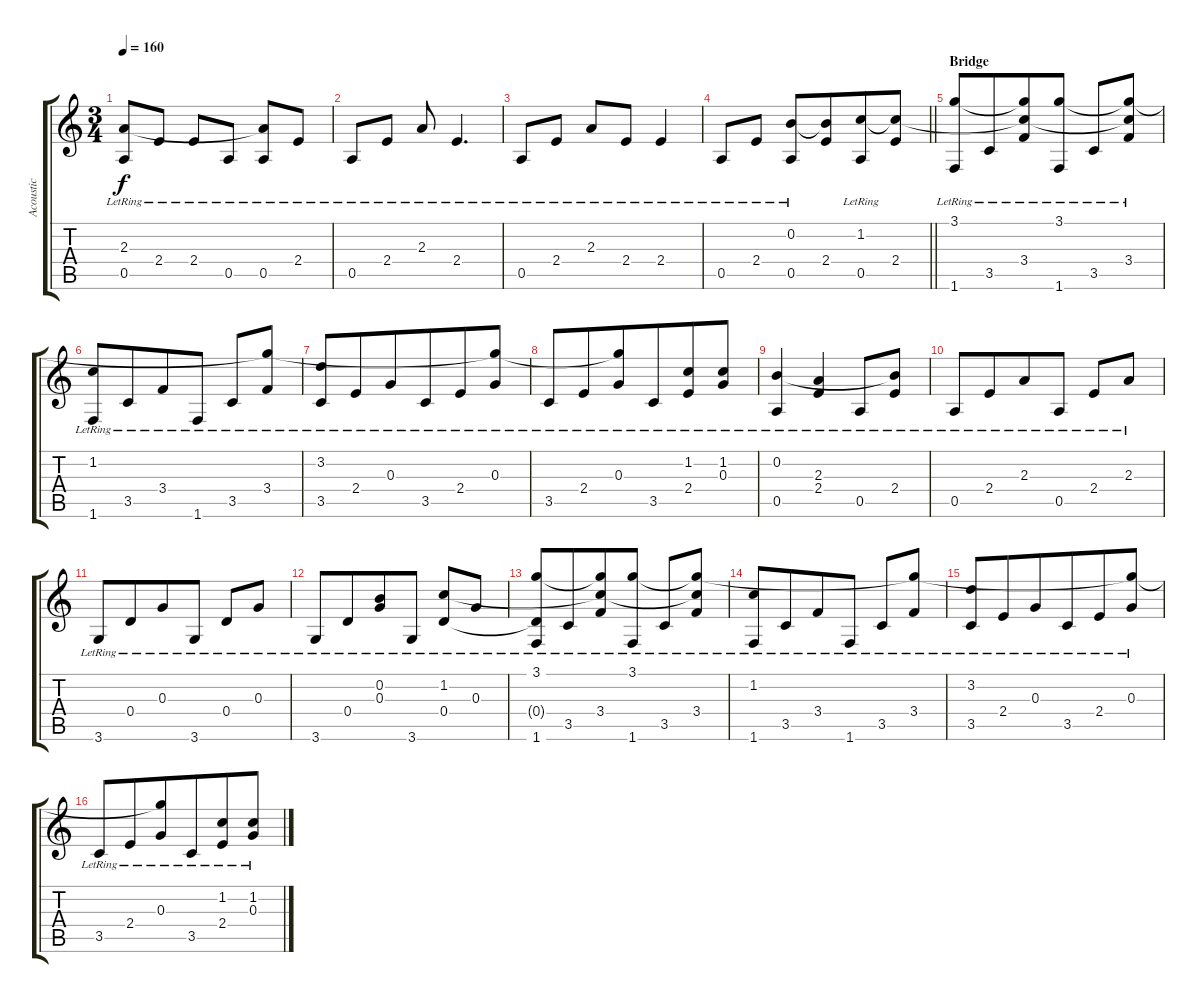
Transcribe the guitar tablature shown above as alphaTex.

\track ("Acoustic" "Acoustic") {instrument acousticguitarsteel}
\staff {score tabs}
\tuning (E4 B3 G3 D3 A2 E2) {hide}
\ts (3 4)
\tempo 160
\clef g2
\ks c
(2.3{lr} 0.5{lr}).8{dy f} 2.4{lr}.8 2.4{lr}.8{beam merge} 0.5{lr}.8 (2.3{t} 0.5{lr}).8 2.4{lr}.8 |
0.5{lr}.8 2.4{lr}.8 2.3{lr}.8 2.4{lr}.4{d} |
0.5{lr}.8 2.4{lr}.8 2.3{lr}.8 2.4{lr}.8{beam merge} 2.4{lr}.4 |
\barLineRight lightlight
0.5{lr}.8 2.4{lr}.8 (0.2{lr} 0.5{lr}).8 (0.2{t} 2.4).8{beam merge} (1.2{lr} 0.5{lr}).8 (1.2{t} 2.4).8 |
\section ("" "Bridge")
(3.1{lr} 1.6{lr}).8{beam merge} 3.5{lr}.8{beam merge} (3.1{t} 1.2{t} 3.4{lr}).8 (3.1{lr} 1.6{lr}).8 3.5{lr}.8{beam merge} (3.1{t} 1.2{t} 3.4{lr}).8 |
(1.2{lr} 1.6{lr}).8{beam merge} 3.5{lr}.8{beam merge} 3.4{lr}.8 1.6{lr}.8 3.5{lr}.8{beam merge} (3.1{t} 3.4{lr}).8 |
(3.2{lr} 3.5{lr}).8{beam merge} 2.4{lr}.8{beam merge} 0.3{lr}.8{beam merge} 3.5{lr}.8{beam merge} 2.4{lr}.8{beam merge} (3.1{t} 0.3{lr}).8 |
3.5{lr}.8{beam merge} 2.4{lr}.8{beam merge} (3.1{t} 0.3{lr}).8{beam merge} 3.5{lr}.8{beam merge} (1.2{lr} 2.4{lr}).8{beam merge} (1.2{lr} 0.3{lr}).8 |
(0.2{lr} 0.5{lr}).4{beam merge} (2.3{lr} 2.4{lr}).4 0.5{lr}.8{beam merge} (0.2{t} 2.4{lr}).8 |
0.5{lr}.8{beam merge} 2.4{lr}.8{beam merge} 2.3{lr}.8{beam merge} 0.5{lr}.8 2.4{lr}.8{beam merge} 2.3{lr}.8 |
3.6{lr}.8{beam merge} 0.4{lr}.8{beam merge} 0.3{lr}.8{beam merge} 3.6{lr}.8 0.4{lr}.8{beam merge} 0.3{lr}.8 |
3.6{lr}.8{beam merge} 0.4{lr}.8{beam merge} (0.2{lr} 0.3{lr}).8{beam merge} 3.6{lr}.8 (1.2{lr} 0.4{lr}).8{beam merge} 0.3{lr}.8 |
(3.1{lr} 0.4{t} 1.6{lr}).8{beam merge} 3.5{lr}.8{beam merge} (3.1{t} 1.2{t} 3.4{lr}).8 (3.1{lr} 1.6{lr}).8 3.5{lr}.8{beam merge} (3.1{t} 1.2{t} 3.4{lr}).8 |
(1.2{lr} 1.6{lr}).8{beam merge} 3.5{lr}.8{beam merge} 3.4{lr}.8 1.6{lr}.8 3.5{lr}.8{beam merge} (3.1{t} 3.4{lr}).8 |
(3.2{lr} 3.5{lr}).8{beam merge} 2.4{lr}.8{beam merge} 0.3{lr}.8{beam merge} 3.5{lr}.8{beam merge} 2.4{lr}.8{beam merge} (3.1{t} 0.3{lr}).8 |
3.5{lr}.8{beam merge} 2.4{lr}.8{beam merge} (3.1{t} 0.3{lr}).8{beam merge} 3.5{lr}.8{beam merge} (1.2{lr} 2.4{lr}).8{beam merge} (1.2{lr} 0.3{lr}).8
